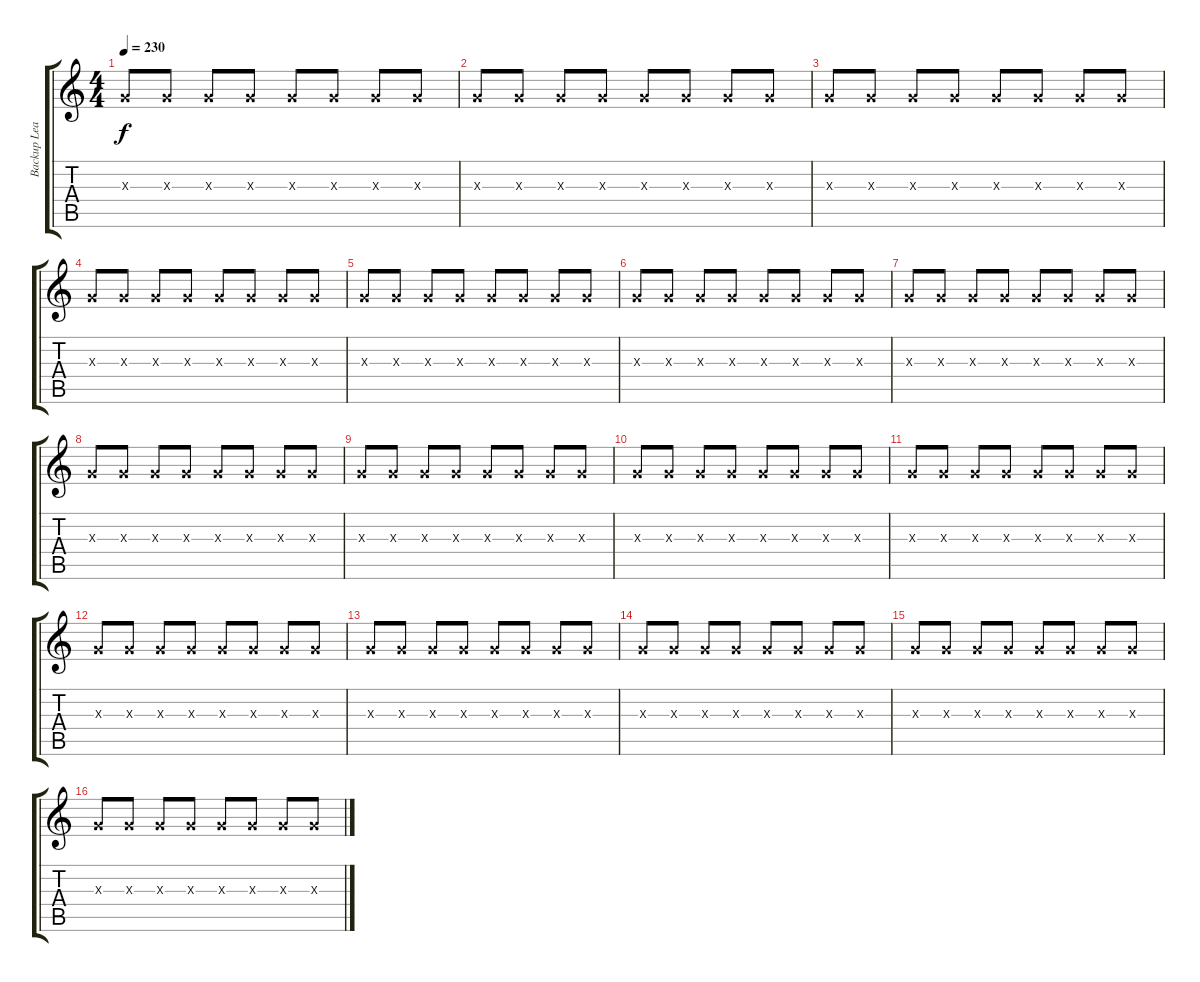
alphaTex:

\track ("Backup Lead" "Backup Lea") {instrument distortionguitar}
\staff {score tabs}
\tuning (E4 B3 G3 D3 A2 E2) {hide}
\ts (4 4)
\tempo 230
\clef g2
\ks c
0.3{x}.8{dy f} 0.3{x}.8 0.3{x}.8 0.3{x}.8 0.3{x}.8 0.3{x}.8 0.3{x}.8 0.3{x}.8 |
0.3{x}.8 0.3{x}.8 0.3{x}.8 0.3{x}.8 0.3{x}.8 0.3{x}.8 0.3{x}.8 0.3{x}.8 |
0.3{x}.8 0.3{x}.8 0.3{x}.8 0.3{x}.8 0.3{x}.8 0.3{x}.8 0.3{x}.8 0.3{x}.8 |
0.3{x}.8 0.3{x}.8 0.3{x}.8 0.3{x}.8 0.3{x}.8 0.3{x}.8 0.3{x}.8 0.3{x}.8 |
0.3{x}.8 0.3{x}.8 0.3{x}.8 0.3{x}.8 0.3{x}.8 0.3{x}.8 0.3{x}.8 0.3{x}.8 |
0.3{x}.8 0.3{x}.8 0.3{x}.8 0.3{x}.8 0.3{x}.8 0.3{x}.8 0.3{x}.8 0.3{x}.8 |
0.3{x}.8 0.3{x}.8 0.3{x}.8 0.3{x}.8 0.3{x}.8 0.3{x}.8 0.3{x}.8 0.3{x}.8 |
0.3{x}.8 0.3{x}.8 0.3{x}.8 0.3{x}.8 0.3{x}.8 0.3{x}.8 0.3{x}.8 0.3{x}.8 |
0.3{x}.8 0.3{x}.8 0.3{x}.8 0.3{x}.8 0.3{x}.8 0.3{x}.8 0.3{x}.8 0.3{x}.8 |
0.3{x}.8 0.3{x}.8 0.3{x}.8 0.3{x}.8 0.3{x}.8 0.3{x}.8 0.3{x}.8 0.3{x}.8 |
0.3{x}.8 0.3{x}.8 0.3{x}.8 0.3{x}.8 0.3{x}.8 0.3{x}.8 0.3{x}.8 0.3{x}.8 |
0.3{x}.8 0.3{x}.8 0.3{x}.8 0.3{x}.8 0.3{x}.8 0.3{x}.8 0.3{x}.8 0.3{x}.8 |
0.3{x}.8 0.3{x}.8 0.3{x}.8 0.3{x}.8 0.3{x}.8 0.3{x}.8 0.3{x}.8 0.3{x}.8 |
0.3{x}.8 0.3{x}.8 0.3{x}.8 0.3{x}.8 0.3{x}.8 0.3{x}.8 0.3{x}.8 0.3{x}.8 |
0.3{x}.8 0.3{x}.8 0.3{x}.8 0.3{x}.8 0.3{x}.8 0.3{x}.8 0.3{x}.8 0.3{x}.8 |
0.3{x}.8 0.3{x}.8 0.3{x}.8 0.3{x}.8 0.3{x}.8 0.3{x}.8 0.3{x}.8 0.3{x}.8
